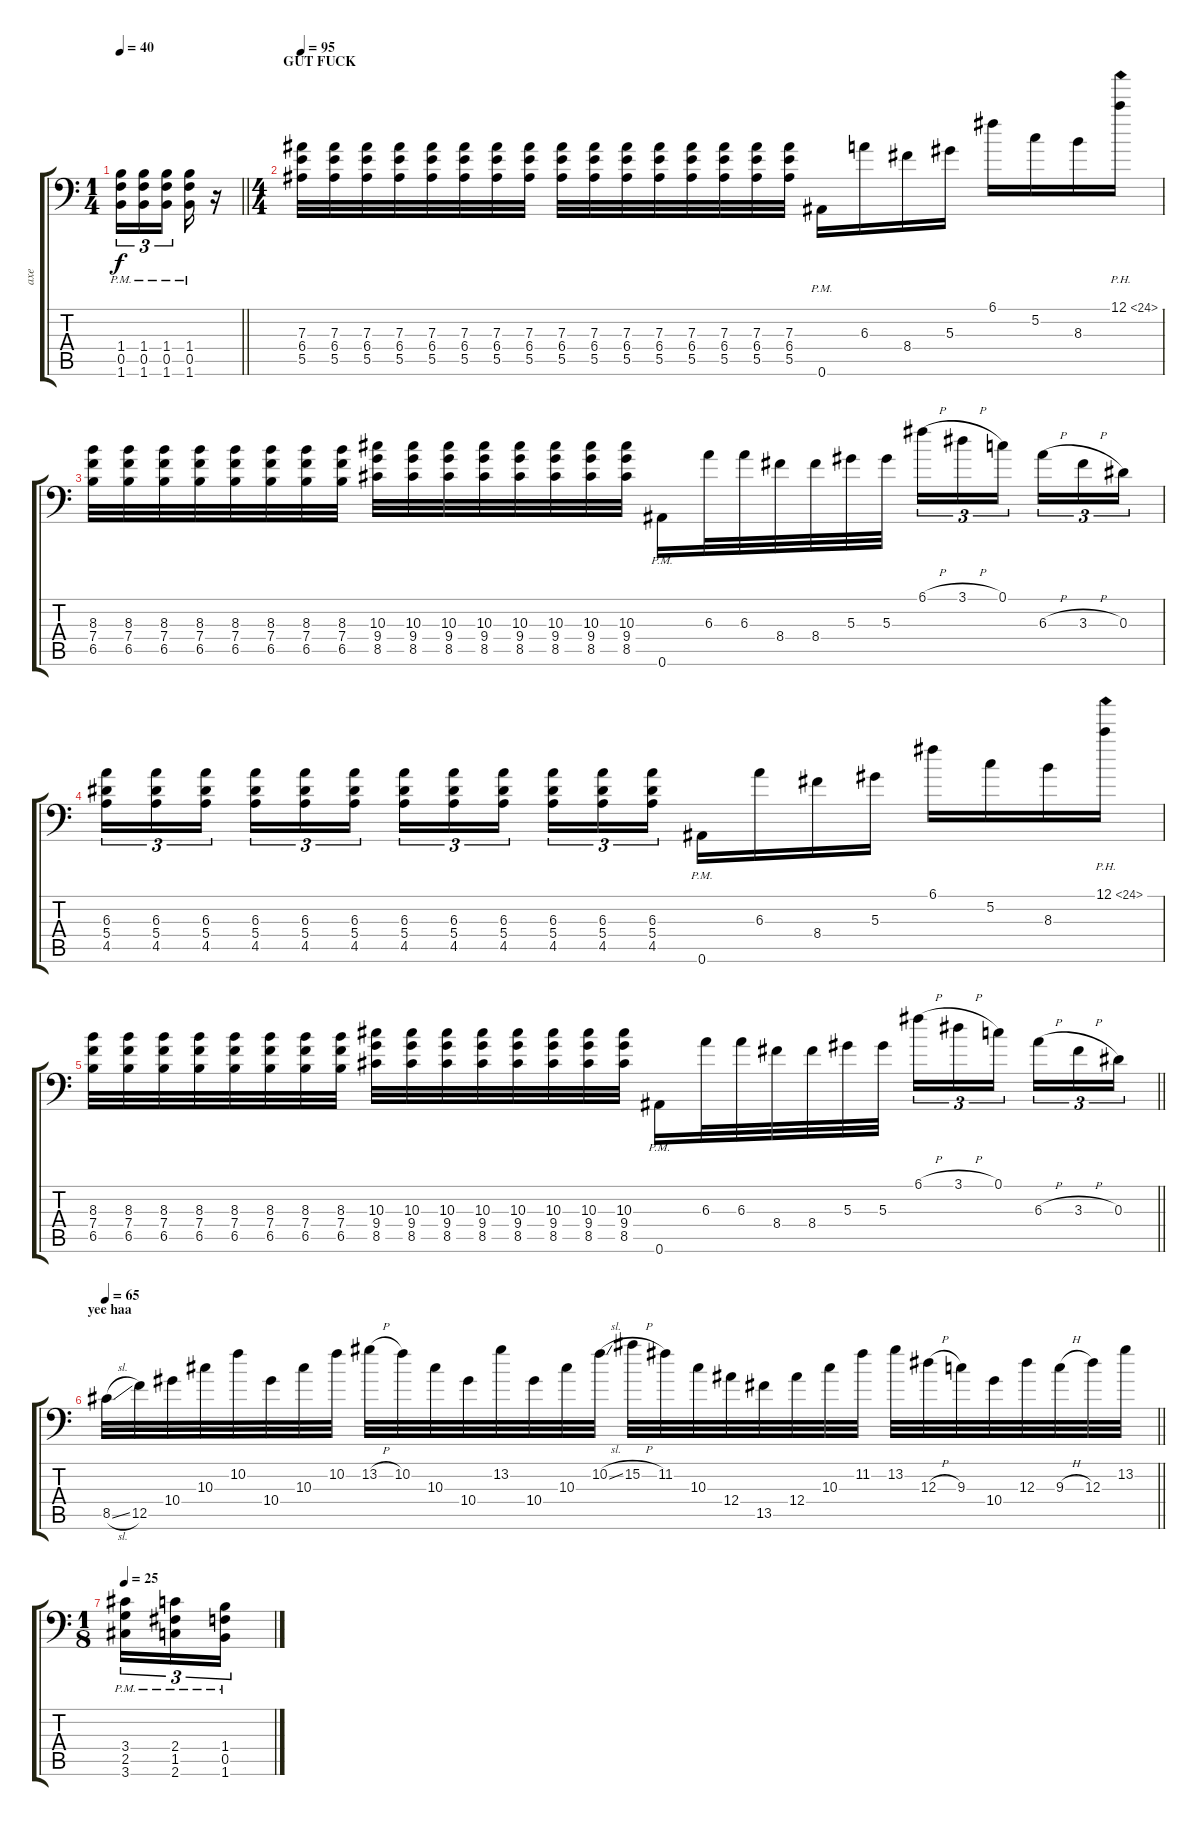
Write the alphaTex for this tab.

\track ("axe" "axe") {instrument distortionguitar}
\staff {score tabs}
\tuning (C4 G3 Eb3 Bb2 F2 Bb1) {hide}
\ts (1 4)
\tempo 40
\clef f4
\barLineRight lightlight
\ks c
(1.4{pm} 0.5{pm} 1.6{pm}).16{tu (3 2) dy f} (1.4{pm} 0.5{pm} 1.6{pm}).16{tu (3 2)} (1.4{pm} 0.5{pm} 1.6{pm}).16{tu (3 2) beam splitsecondary} (1.4{pm} 0.5{pm} 1.6{pm}).16 r.16 |
\ts (4 4)
\section ("" "GUT FUCK")
\tempo 95
(7.3 6.4 5.5).32 (7.3 6.4 5.5).32 (7.3 6.4 5.5).32 (7.3 6.4 5.5).32 (7.3 6.4 5.5).32 (7.3 6.4 5.5).32 (7.3 6.4 5.5).32 (7.3 6.4 5.5).32 (7.3 6.4 5.5).32 (7.3 6.4 5.5).32 (7.3 6.4 5.5).32 (7.3 6.4 5.5).32 (7.3 6.4 5.5).32 (7.3 6.4 5.5).32 (7.3 6.4 5.5).32 (7.3 6.4 5.5).32 0.6{pm}.16 6.3.16 8.4.16 5.3.16 6.1.16 5.2.16 8.3.16 12.1{ph 12}.16 |
(8.3 7.4 6.5).32 (8.3 7.4 6.5).32 (8.3 7.4 6.5).32 (8.3 7.4 6.5).32 (8.3 7.4 6.5).32 (8.3 7.4 6.5).32 (8.3 7.4 6.5).32 (8.3 7.4 6.5).32 (10.3 9.4 8.5).32 (10.3 9.4 8.5).32 (10.3 9.4 8.5).32 (10.3 9.4 8.5).32 (10.3 9.4 8.5).32 (10.3 9.4 8.5).32 (10.3 9.4 8.5).32 (10.3 9.4 8.5).32 0.6{pm}.16 6.3.32 6.3.32 8.4.32 8.4.32 5.3.32 5.3.32 6.1{h}.16{tu (3 2)} 3.1{h}.16{tu (3 2)} 0.1.16{tu (3 2) beam splitsecondary} 6.3{h}.16{tu (3 2)} 3.3{h}.16{tu (3 2)} 0.3.16{tu (3 2)} |
(6.3 5.4 4.5).16{tu (3 2)} (6.3 5.4 4.5).16{tu (3 2)} (6.3 5.4 4.5).16{tu (3 2) beam splitsecondary} (6.3 5.4 4.5).16{tu (3 2)} (6.3 5.4 4.5).16{tu (3 2)} (6.3 5.4 4.5).16{tu (3 2)} (6.3 5.4 4.5).16{tu (3 2)} (6.3 5.4 4.5).16{tu (3 2)} (6.3 5.4 4.5).16{tu (3 2) beam splitsecondary} (6.3 5.4 4.5).16{tu (3 2)} (6.3 5.4 4.5).16{tu (3 2)} (6.3 5.4 4.5).16{tu (3 2)} 0.6{pm}.16 6.3.16 8.4.16 5.3.16 6.1.16 5.2.16 8.3.16 12.1{ph 12}.16 |
\barLineRight lightlight
(8.3 7.4 6.5).32 (8.3 7.4 6.5).32 (8.3 7.4 6.5).32 (8.3 7.4 6.5).32 (8.3 7.4 6.5).32 (8.3 7.4 6.5).32 (8.3 7.4 6.5).32 (8.3 7.4 6.5).32 (10.3 9.4 8.5).32 (10.3 9.4 8.5).32 (10.3 9.4 8.5).32 (10.3 9.4 8.5).32 (10.3 9.4 8.5).32 (10.3 9.4 8.5).32 (10.3 9.4 8.5).32 (10.3 9.4 8.5).32 0.6{pm}.16 6.3.32 6.3.32 8.4.32 8.4.32 5.3.32 5.3.32 6.1{h}.16{tu (3 2)} 3.1{h}.16{tu (3 2)} 0.1.16{tu (3 2) beam splitsecondary} 6.3{h}.16{tu (3 2)} 3.3{h}.16{tu (3 2)} 0.3.16{tu (3 2)} |
\section ("" "yee haa")
\tempo 65
\barLineRight lightlight
8.5{sl}.32{volume 10 instrument electricguitarclean} 12.5.32 10.4.32 10.3.32 10.2.32 10.4.32 10.3.32 10.2.32 13.2{h}.32 10.2.32 10.3.32 10.4.32 13.2.32 10.4.32 10.3.32 10.2{sl}.32 15.2{h}.32 11.2.32 10.3.32 12.4.32 13.5.32 12.4.32 10.3.32 11.2.32 13.2.32 12.3{h}.32 9.3.32 10.4.32 12.3.32 9.3{h}.32 12.3.32 13.2.32 |
\ts (1 8)
\tempo 25
(3.4{pm} 2.5{pm} 3.6{pm}).16{tu (3 2) volume 13 instrument distortionguitar} (2.4{pm} 1.5{pm} 2.6{pm}).16{tu (3 2)} (1.4{pm} 0.5{pm} 1.6{pm}).16{tu (3 2)}
